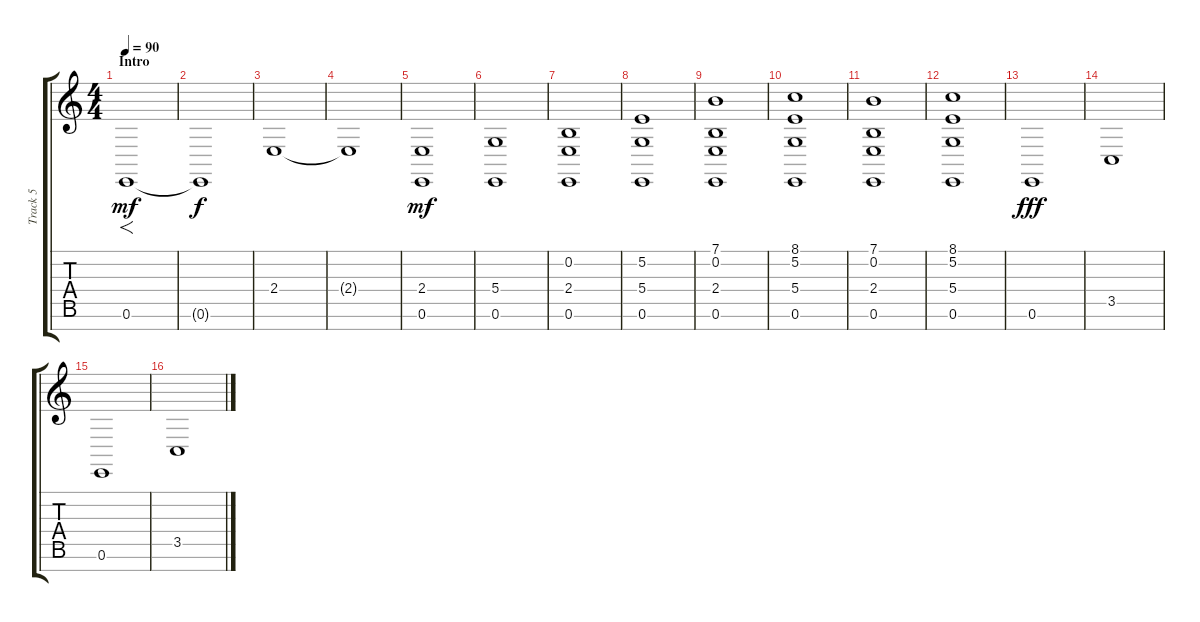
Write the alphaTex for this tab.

\track ("Track 5" "Track 5") {instrument stringensemble2}
\staff {score tabs}
\tuning (E4 B3 G3 D3 A2 E2 B1) {hide}
\ts (4 4)
\section ("" "Intro")
\tempo 90
\clef g2
\ks c
0.6.1{f dy mf instrument stringensemble2} |
0.6{t}.1{dy f} |
2.4.1 |
2.4{t}.1 |
(2.4 0.6).1{dy mf} |
(5.4 0.6).1 |
(0.2 2.4 0.6).1 |
(5.2 5.4 0.6).1 |
(7.1 0.2 2.4 0.6).1 |
(8.1 5.2 5.4 0.6).1 |
(7.1 0.2 2.4 0.6).1 |
(8.1 5.2 5.4 0.6).1 |
0.6.1{dy fff} |
3.5.1 |
0.6.1 |
3.5.1
